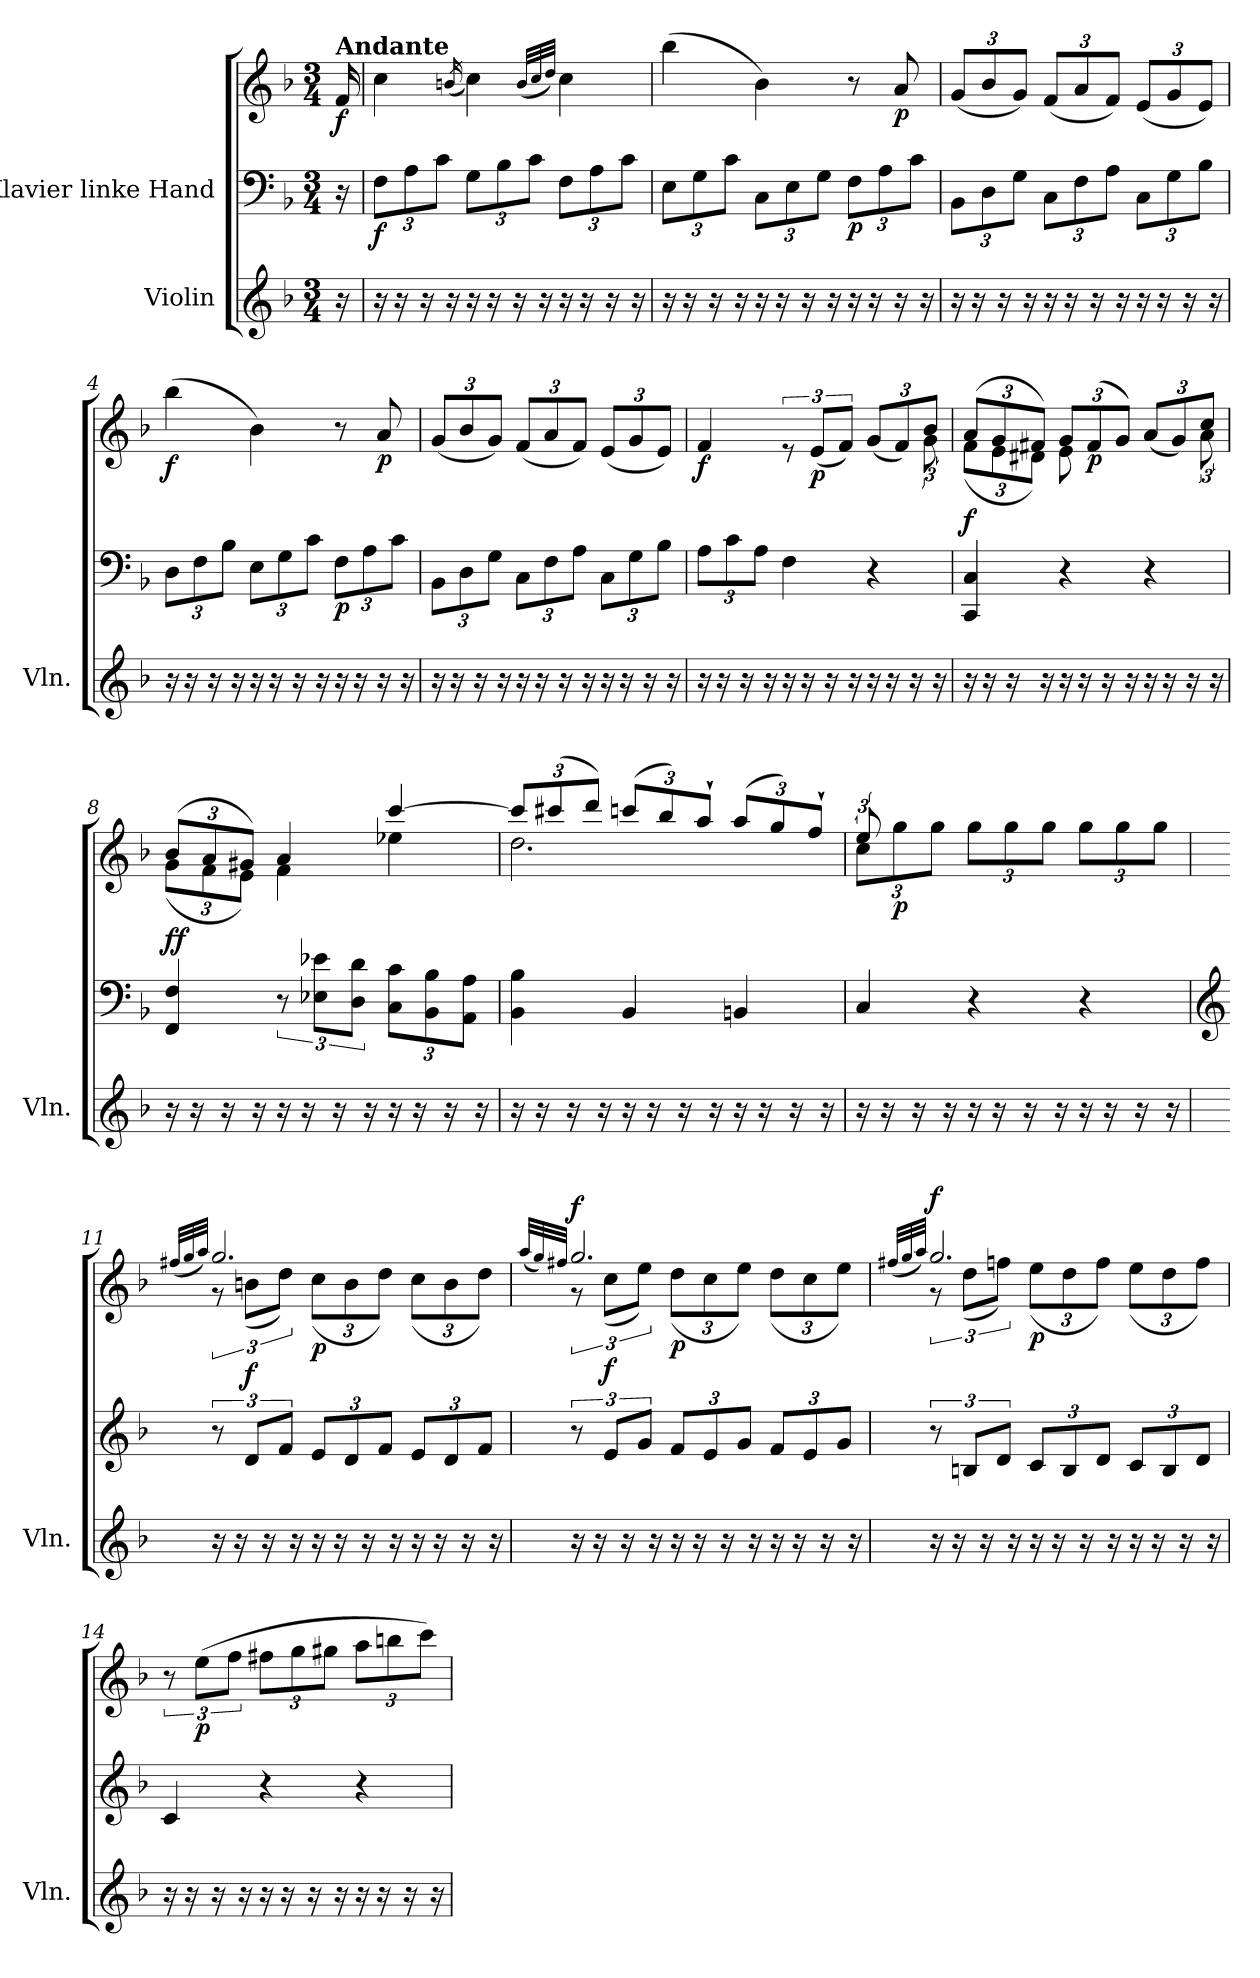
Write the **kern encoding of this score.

**kern	**kern	**kern	**dynam
*part2	*part1	*part1	*part1
*staff3	*staff2	*staff1	*staff1/2
*I"Violin	*I"Klavier linke Hand	*	*
*I'Vln.	*	*	*
*clefG2	*clefF4	*clefG2	*
*k[b-]	*k[b-]	*k[b-]	*
*M3/4	*M3/4	*M3/4	*
=	=	=	=
!	!	!LO:TX:a:B:t=Andante	!
!	!	!	!LO:DY:b
16r	16r	16f/	f
=1	=1	=1	=1
*	*Xbrackettup	*	*
!	!	!	!LO:DY:b=2
16r	12F\L	4cc\	f
16r	.	.	.
.	12A\	.	.
16r	.	.	.
.	12c\J	.	.
16r	.	.	.
.	.	(<16qbn/	.
16r	12G\L	4cc\)	.
16r	.	.	.
.	12B-\	.	.
16r	.	.	.
.	12c\J	.	.
16r	.	.	.
.	.	(<32qb/LLL	.
.	.	32qcc/	.
.	.	32qdd/JJJ)	.
16r	12F\L	4cc\	.
16r	.	.	.
.	12A\	.	.
16r	.	.	.
.	12c\J	.	.
16r	.	.	.
=2	=2	=2	=2
16r	12E\L	(>4bb-\	.
16r	.	.	.
.	12G\	.	.
16r	.	.	.
.	12c\J	.	.
16r	.	.	.
16r	12C\L	4b-\)	.
16r	.	.	.
.	12E\	.	.
16r	.	.	.
.	12G\J	.	.
16r	.	.	.
!	!	!	!LO:DY:b=2
16r	12F\L	8r	p
16r	.	.	.
.	12A\	.	.
!	!	!	!LO:DY:b
16r	.	8a/	p
.	12c\J	.	.
16r	.	.	.
=3	=3	=3	=3
*	*	*Xbrackettup	*
16r	12BB-\L	(<12g/L	.
16r	.	.	.
.	12D\	12b-/	.
16r	.	.	.
.	12G\J	12g/J)	.
16r	.	.	.
16r	12C\L	(<12f/L	.
16r	.	.	.
.	12F\	12a/	.
16r	.	.	.
.	12A\J	12f/J)	.
16r	.	.	.
16r	12C\L	(<12e/L	.
16r	.	.	.
.	12G\	12g/	.
16r	.	.	.
.	12B-\J	12e/J)	.
16r	.	.	.
!!LO:LB:g=z
=4	=4	=4	=4
!	!	!	!LO:DY:b
16r	12D\L	(>4bb-\	f
16r	.	.	.
.	12F\	.	.
16r	.	.	.
.	12B-\J	.	.
16r	.	.	.
16r	12E\L	4b-\)	.
16r	.	.	.
.	12G\	.	.
16r	.	.	.
.	12c\J	.	.
16r	.	.	.
!	!	!	!LO:DY:b=2
16r	12F\L	8r	p
16r	.	.	.
.	12A\	.	.
!	!	!	!LO:DY:b
16r	.	8a/	p
.	12c\J	.	.
16r	.	.	.
=5	=5	=5	=5
16r	12BB-\L	(<12g/L	.
16r	.	.	.
.	12D\	12b-/	.
16r	.	.	.
.	12G\J	12g/J)	.
16r	.	.	.
16r	12C\L	(<12f/L	.
16r	.	.	.
.	12F\	12a/	.
16r	.	.	.
.	12A\J	12f/J)	.
16r	.	.	.
16r	12C\L	(<12e/L	.
16r	.	.	.
.	12G\	12g/	.
16r	.	.	.
.	12B-\J	12e/J)	.
16r	.	.	.
=6	=6	=6	=6
*	*	*^	*
!	!	!	!	!LO:DY:b
16r	12A\L	4f/	2ryy	f
16r	.	.	.	.
.	12c\	.	.	.
16r	.	.	.	.
.	12A\J	.	.	.
16r	.	.	.	.
*	*	*brackettup	*	*
16r	4F\	12re	.	.
16r	.	.	.	.
!	!	!	!	!LO:DY:b
.	.	(<12e/L	.	p
16r	.	.	.	.
.	.	12f/J)	.	.
16r	.	.	.	.
*	*	*Xbrackettup	*brackettup	*
16r	4r	(<12g/L	12ryy	.
16r	.	.	.	.
.	.	12f/)	12ryy	.
16r	.	.	.	.
.	.	12b-/J	12g\	.
16r	.	.	.	.
!!LO:LB:g=z	!!
=7	=7	=7	=7	=7
*	*	*Xbrackettup	*	*
!	!	!	!	!LO:DY:a=2
16r	4CC/ 4C/	(>12a/L	(<12f\L	f
16r	.	.	.	.
.	.	12g/	12e\	.
16r	.	.	.	.
.	.	12f#X/J)	12d#X\J)	.
16r	.	.	.	.
16r	4r	12g/L	8e\	.
16r	.	.	.	.
!	!	!	!	!LO:DY:b
.	.	(<12f#/	.	p
16r	.	.	8ryy	.
.	.	12g/J)	.	.
16r	.	.	.	.
*	*	*	*brackettup	*
16r	4r	(<12a/L	12ryy	.
16r	.	.	.	.
.	.	12g/)	12ryy	.
16r	.	.	.	.
.	.	12cc/J	12a\	.
16r	.	.	.	.
=8	=8	=8	=8	=8
*	*	*Xbrackettup	*	*
!	!	!	!	!LO:DY:a=2
!	!	!	!	!LO:DY:n=1:a=2
16r	4FF/ 4F/	(>12b-/L	(<12g\L	f f
16r	.	.	.	.
.	.	12a/	12f\	.
16r	.	.	.	.
.	.	12g#X/J)	12e\J)	.
16r	.	.	.	.
*	*brackettup	*	*	*
16r	12r	4a/	4f\	.
16r	.	.	.	.
.	12E-X\ 12e-X\L	.	.	.
16r	.	.	.	.
.	12D\ 12d\J	.	.	.
16r	.	.	.	.
*	*Xbrackettup	*	*	*
16r	12C\ 12c\L	[4ccc/	4ee-X\	.
16r	.	.	.	.
.	12BB-\ 12B-\	.	.	.
16r	.	.	.	.
.	12AA\ 12A\J	.	.	.
16r	.	.	.	.
=9	=9	=9	=9	=9
16r	4BB-\ 4B-\	12ccc/L]	2.dd\	.
16r	.	.	.	.
.	.	(>12ccc#X/	.	.
16r	.	.	.	.
.	.	12ddd/J)	.	.
16r	.	.	.	.
16r	4BB-/	(>12cccn/L	.	.
16r	.	.	.	.
.	.	12bb-/)	.	.
16r	.	.	.	.
.	.	12aa`/J	.	.
16r	.	.	.	.
16r	4BBn/	(>12aa/L	.	.
16r	.	.	.	.
.	.	12gg/)	.	.
16r	.	.	.	.
.	.	12ff`/J	.	.
16r	.	.	.	.
!!LO:PB:g=z	!!
=10	=10	=10	=10	=10
*	*	*brackettup	*Xbrackettup	*
16r	4C/	12ee/	12cc\L	.
16r	.	.	.	.
!	!	!	!	!LO:DY:b
.	.	12ryy	12gg\	p
16r	.	.	.	.
.	.	12ryy	12gg\J	.
16r	.	.	.	.
16r	4r	4ryy	12gg\L	.
16r	.	.	.	.
.	.	.	12gg\	.
16r	.	.	.	.
.	.	.	12gg\J	.
16r	.	.	.	.
16r	4r	4ryy	12gg\L	.
16r	.	.	.	.
.	.	.	12gg\	.
16r	.	.	.	.
.	.	.	12gg\J	.
16r	.	.	.	.
=11	=11	=11	=11	=11
*	*clefG2	*	*	*
.	.	(>32qff#X/LLL	.	.
.	.	32qgg/	.	.
.	.	32qaa/JJJ)	.	.
*	*brackettup	*	*brackettup	*
16r	12r	2.gg/	12r	.
16r	.	.	.	.
!	!	!	!	!LO:DY:a=2
.	12d/L	.	(<12bn\L	f
16r	.	.	.	.
.	12f/J	.	12dd\J)	.
16r	.	.	.	.
*	*Xbrackettup	*	*Xbrackettup	*
!	!	!	!	!LO:DY:b
16r	12e/L	.	(<12cc\L	p
16r	.	.	.	.
.	12d/	.	12b\	.
16r	.	.	.	.
.	12f/J	.	12dd\J)	.
16r	.	.	.	.
16r	12e/L	.	(<12cc\L	.
16r	.	.	.	.
.	12d/	.	12b\	.
16r	.	.	.	.
.	12f/J	.	12dd\J)	.
16r	.	.	.	.
=12	=12	=12	=12	=12
.	.	(>32qaa/LLL	.	.
.	.	32qgg/)	.	.
.	.	32qff#X/JJJ	.	.
*	*brackettup	*	*brackettup	*
!	!	!	!	!LO:DY:a
16r	12r	2.gg/	12r	f
16r	.	.	.	.
!	!	!	!	!LO:DY:b
.	12e/L	.	(<12cc\L	f
16r	.	.	.	.
.	12g/J	.	12ee\J)	.
16r	.	.	.	.
*	*Xbrackettup	*	*Xbrackettup	*
!	!	!	!	!LO:DY:b
16r	12f/L	.	(<12dd\L	p
16r	.	.	.	.
.	12e/	.	12cc\	.
16r	.	.	.	.
.	12g/J	.	12ee\J)	.
16r	.	.	.	.
16r	12f/L	.	(<12dd\L	.
16r	.	.	.	.
.	12e/	.	12cc\	.
16r	.	.	.	.
.	12g/J	.	12ee\J)	.
16r	.	.	.	.
!!LO:LB:g=z	!!
=13	=13	=13	=13	=13
.	.	(>32qff#X/LLL	.	.
.	.	32qgg/	.	.
.	.	32qaa/JJJ)	.	.
*	*brackettup	*	*brackettup	*
!	!	!	!	!LO:DY:a
16r	12r	2.gg/	12r	f
16r	.	.	.	.
.	12Bn/L	.	(<12dd\L	.
16r	.	.	.	.
.	12d/J	.	12ffn\J)	.
16r	.	.	.	.
*	*Xbrackettup	*	*Xbrackettup	*
!	!	!	!	!LO:DY:b
16r	12c/L	.	(<12ee\L	p
16r	.	.	.	.
.	12B/	.	12dd\	.
16r	.	.	.	.
.	12d/J	.	12ff\J)	.
16r	.	.	.	.
16r	12c/L	.	(<12ee\L	.
16r	.	.	.	.
.	12B/	.	12dd\	.
16r	.	.	.	.
.	12d/J	.	12ff\J)	.
16r	.	.	.	.
*	*	*v	*v	*
=14	=14	=14	=14
*	*	*brackettup	*
16r	4c/	12r	.
16r	.	.	.
!	!	!	!LO:DY:b
.	.	(>12ee\L	p
16r	.	.	.
.	.	12ff\J	.
16r	.	.	.
*	*	*Xbrackettup	*
16r	4r	12ff#X\L	.
16r	.	.	.
.	.	12gg\	.
16r	.	.	.
.	.	12gg#X\J	.
16r	.	.	.
16r	4r	12aa\L	.
16r	.	.	.
.	.	12bbn\	.
16r	.	.	.
.	.	12ccc\J)	.
16r	.	.	.
=	=	=	=
*-	*-	*-	*-
